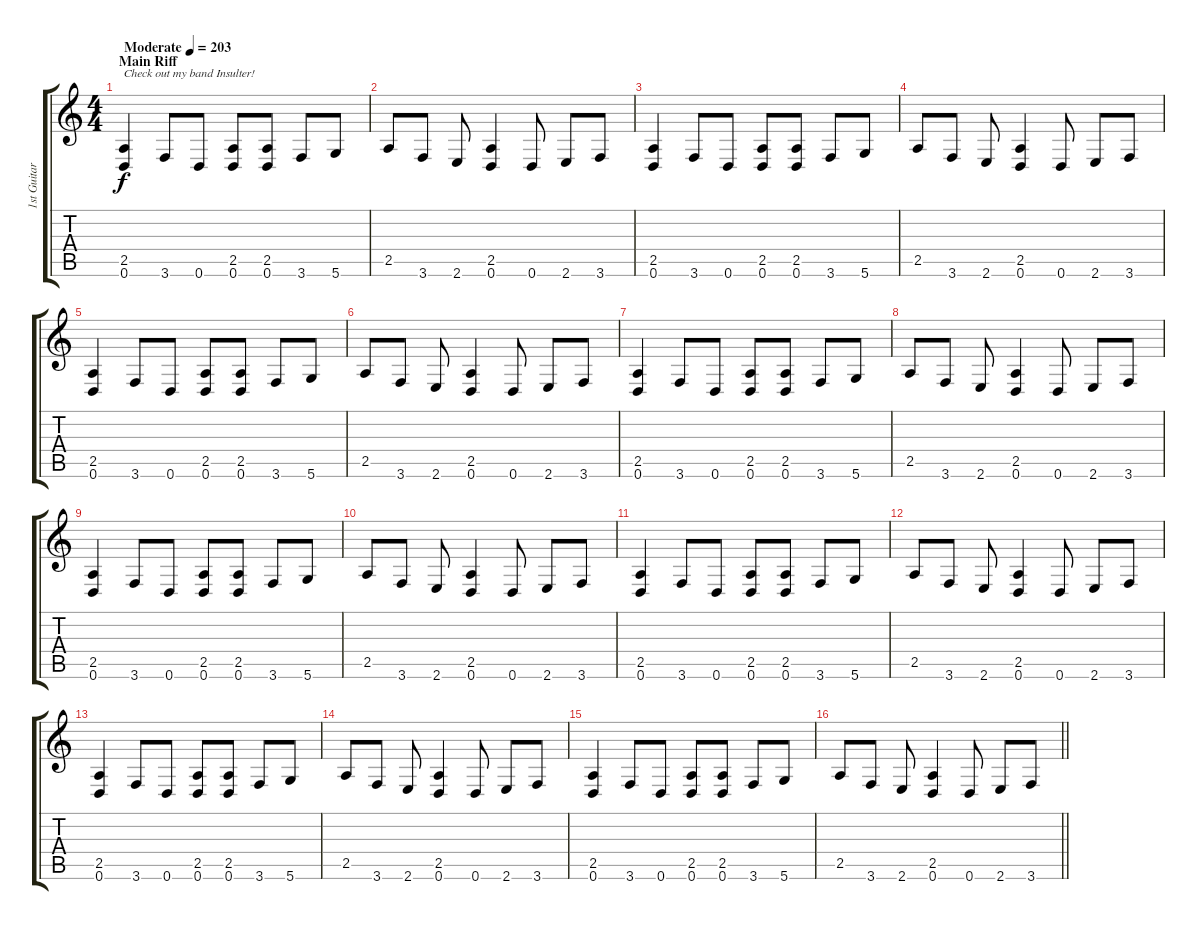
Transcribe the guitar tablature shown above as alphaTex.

\track ("1st Guitar" "1st Guitar") {instrument overdrivenguitar}
\staff {score tabs}
\tuning (D4 A3 F3 C3 G2 D2) {hide}
\ts (4 4)
\section ("" "Main Riff")
\tempo (203 "Moderate")
\clef g2
\ks c
(2.5 0.6).4{txt "Check out my band Insulter!" dy f instrument overdrivenguitar} 3.6.8 0.6.8 (2.5 0.6).8 (2.5 0.6).8 3.6.8 5.6.8 |
2.5.8{txt ""} 3.6.8 2.6.8 (2.5 0.6).4 0.6.8 2.6.8 3.6.8 |
(2.5 0.6).4 3.6.8 0.6.8 (2.5 0.6).8 (2.5 0.6).8 3.6.8 5.6.8 |
2.5.8 3.6.8 2.6.8 (2.5 0.6).4 0.6.8 2.6.8 3.6.8 |
(2.5 0.6).4 3.6.8 0.6.8 (2.5 0.6).8 (2.5 0.6).8 3.6.8 5.6.8 |
2.5.8 3.6.8 2.6.8 (2.5 0.6).4 0.6.8 2.6.8 3.6.8 |
(2.5 0.6).4 3.6.8 0.6.8 (2.5 0.6).8 (2.5 0.6).8 3.6.8 5.6.8 |
2.5.8 3.6.8 2.6.8 (2.5 0.6).4 0.6.8 2.6.8 3.6.8 |
(2.5 0.6).4 3.6.8 0.6.8 (2.5 0.6).8 (2.5 0.6).8 3.6.8 5.6.8 |
2.5.8 3.6.8 2.6.8 (2.5 0.6).4 0.6.8 2.6.8 3.6.8 |
(2.5 0.6).4 3.6.8 0.6.8 (2.5 0.6).8 (2.5 0.6).8 3.6.8 5.6.8 |
2.5.8 3.6.8 2.6.8 (2.5 0.6).4 0.6.8 2.6.8 3.6.8 |
(2.5 0.6).4 3.6.8 0.6.8 (2.5 0.6).8 (2.5 0.6).8 3.6.8 5.6.8 |
2.5.8 3.6.8 2.6.8 (2.5 0.6).4 0.6.8 2.6.8 3.6.8 |
(2.5 0.6).4 3.6.8 0.6.8 (2.5 0.6).8 (2.5 0.6).8 3.6.8 5.6.8 |
\barLineRight lightlight
2.5.8 3.6.8 2.6.8 (2.5 0.6).4 0.6.8 2.6.8 3.6.8
